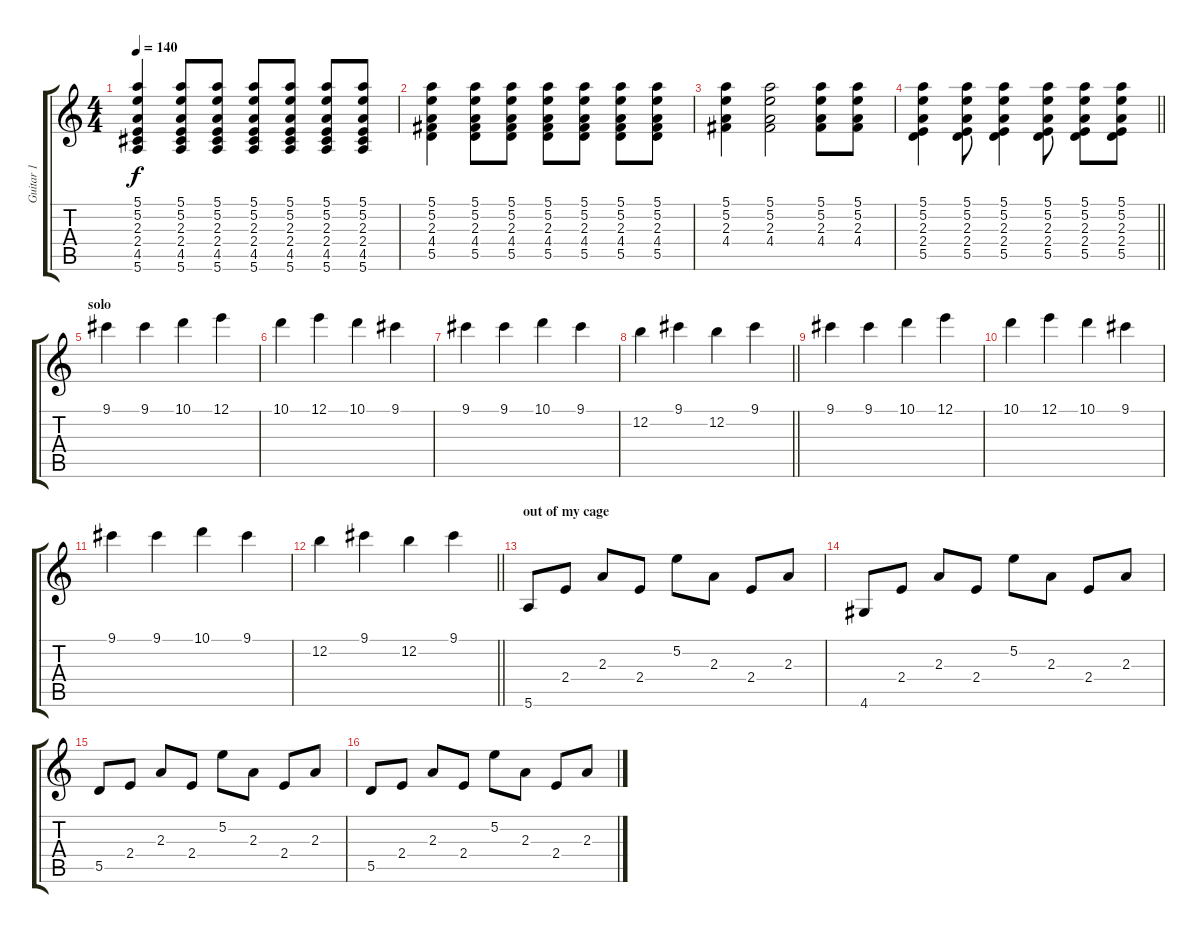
\track ("Guitar 1" "Guitar 1") {instrument acousticguitarnylon}
\staff {score tabs}
\tuning (E4 B3 G3 D3 A2 E2) {hide}
\ts (4 4)
\tempo 140
\clef g2
\ks c
(5.1 5.2 2.3 2.4 4.5 5.6).4{dy f} (5.1 5.2 2.3 2.4 4.5 5.6).8 (5.1 5.2 2.3 2.4 4.5 5.6).8 (5.1 5.2 2.3 2.4 4.5 5.6).8 (5.1 5.2 2.3 2.4 4.5 5.6).8 (5.1 5.2 2.3 2.4 4.5 5.6).8 (5.1 5.2 2.3 2.4 4.5 5.6).8 |
(5.1 5.2 2.3 4.4 5.5).4 (5.1 5.2 2.3 4.4 5.5).8 (5.1 5.2 2.3 4.4 5.5).8 (5.1 5.2 2.3 4.4 5.5).8 (5.1 5.2 2.3 4.4 5.5).8 (5.1 5.2 2.3 4.4 5.5).8 (5.1 5.2 2.3 4.4 5.5).8 |
(5.1 5.2 2.3 4.4).4 (5.1 5.2 2.3 4.4).2 (5.1 5.2 2.3 4.4).8 (5.1 5.2 2.3 4.4).8 |
\barLineRight lightlight
(5.1 5.2 2.3 2.4 5.5).4 (5.1 5.2 2.3 2.4 5.5).8 (5.1 5.2 2.3 2.4 5.5).4 (5.1 5.2 2.3 2.4 5.5).8 (5.1 5.2 2.3 2.4 5.5).8 (5.1 5.2 2.3 2.4 5.5).8 |
\section ("" "solo")
9.1.4 9.1.4 10.1.4 12.1.4 |
10.1.4 12.1.4 10.1.4 9.1.4 |
9.1.4 9.1.4 10.1.4 9.1.4 |
\barLineRight lightlight
12.2.4 9.1.4 12.2.4 9.1.4 |
9.1.4 9.1.4 10.1.4 12.1.4 |
10.1.4 12.1.4 10.1.4 9.1.4 |
9.1.4 9.1.4 10.1.4 9.1.4 |
\barLineRight lightlight
12.2.4 9.1.4 12.2.4 9.1.4 |
\section ("" "out of my cage")
5.6.8 2.4.8 2.3.8 2.4.8 5.2.8 2.3.8 2.4.8 2.3.8 |
4.6.8 2.4.8 2.3.8 2.4.8 5.2.8 2.3.8 2.4.8 2.3.8 |
5.5.8 2.4.8 2.3.8 2.4.8 5.2.8 2.3.8 2.4.8 2.3.8 |
5.5.8 2.4.8 2.3.8 2.4.8 5.2.8 2.3.8 2.4.8 2.3.8
